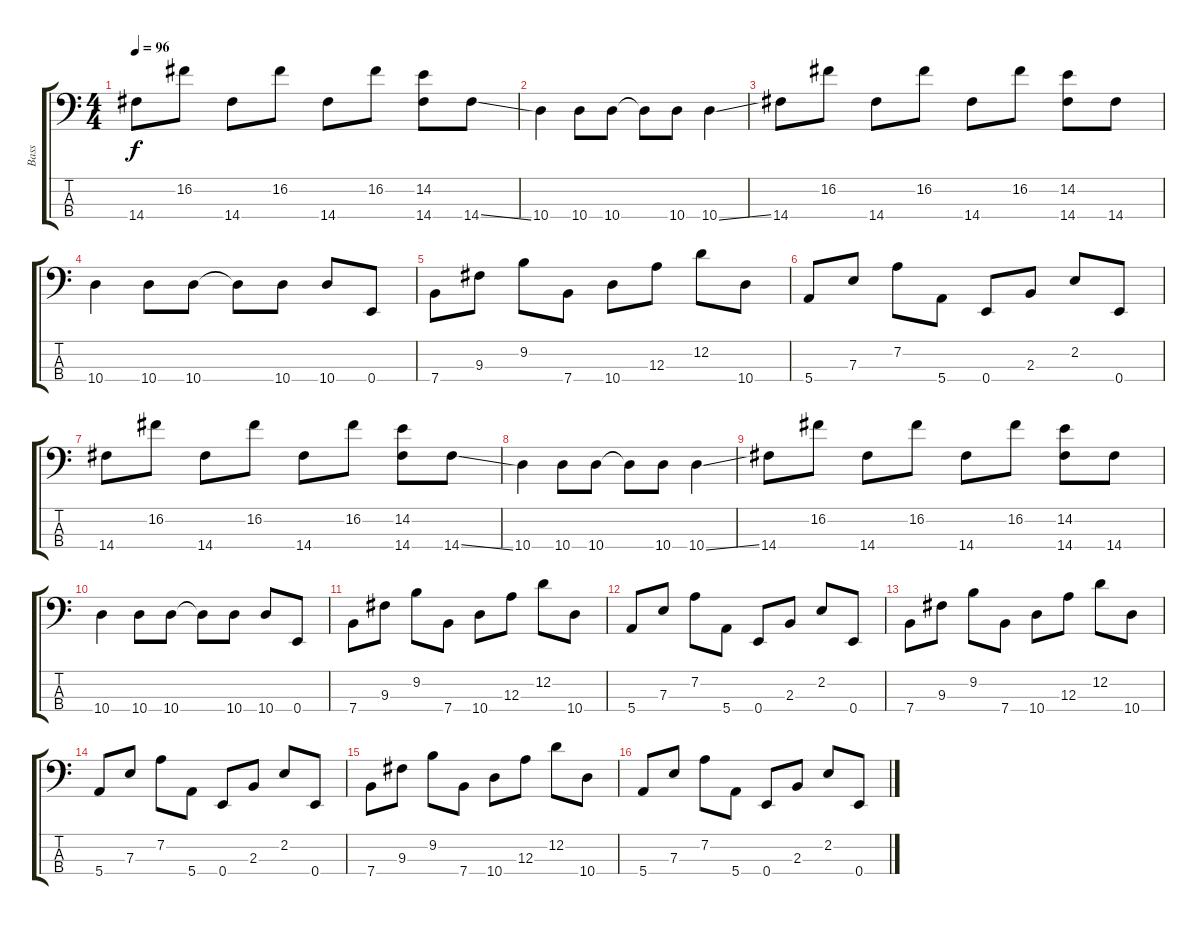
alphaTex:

\track ("Bass" "Bass") {instrument electricbassfinger}
\staff {score tabs}
\tuning (G2 D2 A1 E1) {hide}
\ts (4 4)
\tempo 96
\clef f4
\ks c
14.4.8{dy f} 16.2.8 14.4.8 16.2.8 14.4.8 16.2.8 (14.2 14.4).8 14.4{ss}.8 |
10.4.4 10.4.8 10.4.8 10.4{t}.8 10.4.8 10.4{ss}.4 |
14.4.8 16.2.8 14.4.8 16.2.8 14.4.8 16.2.8 (14.2 14.4).8 14.4.8 |
10.4.4 10.4.8 10.4.8 10.4{t}.8 10.4.8 10.4.8 0.4.8 |
7.4.8 9.3.8 9.2.8 7.4.8 10.4.8 12.3.8 12.2.8 10.4.8 |
5.4.8 7.3.8 7.2.8 5.4.8 0.4.8 2.3.8 2.2.8 0.4.8 |
14.4.8 16.2.8 14.4.8 16.2.8 14.4.8 16.2.8 (14.2 14.4).8 14.4{ss}.8 |
10.4.4 10.4.8 10.4.8 10.4{t}.8 10.4.8 10.4{ss}.4 |
14.4.8 16.2.8 14.4.8 16.2.8 14.4.8 16.2.8 (14.2 14.4).8 14.4.8 |
10.4.4 10.4.8 10.4.8 10.4{t}.8 10.4.8 10.4.8 0.4.8 |
7.4.8 9.3.8 9.2.8 7.4.8 10.4.8 12.3.8 12.2.8 10.4.8 |
5.4.8 7.3.8 7.2.8 5.4.8 0.4.8 2.3.8 2.2.8 0.4.8 |
7.4.8 9.3.8 9.2.8 7.4.8 10.4.8 12.3.8 12.2.8 10.4.8 |
5.4.8 7.3.8 7.2.8 5.4.8 0.4.8 2.3.8 2.2.8 0.4.8 |
7.4.8 9.3.8 9.2.8 7.4.8 10.4.8 12.3.8 12.2.8 10.4.8 |
5.4.8 7.3.8 7.2.8 5.4.8 0.4.8 2.3.8 2.2.8 0.4.8
